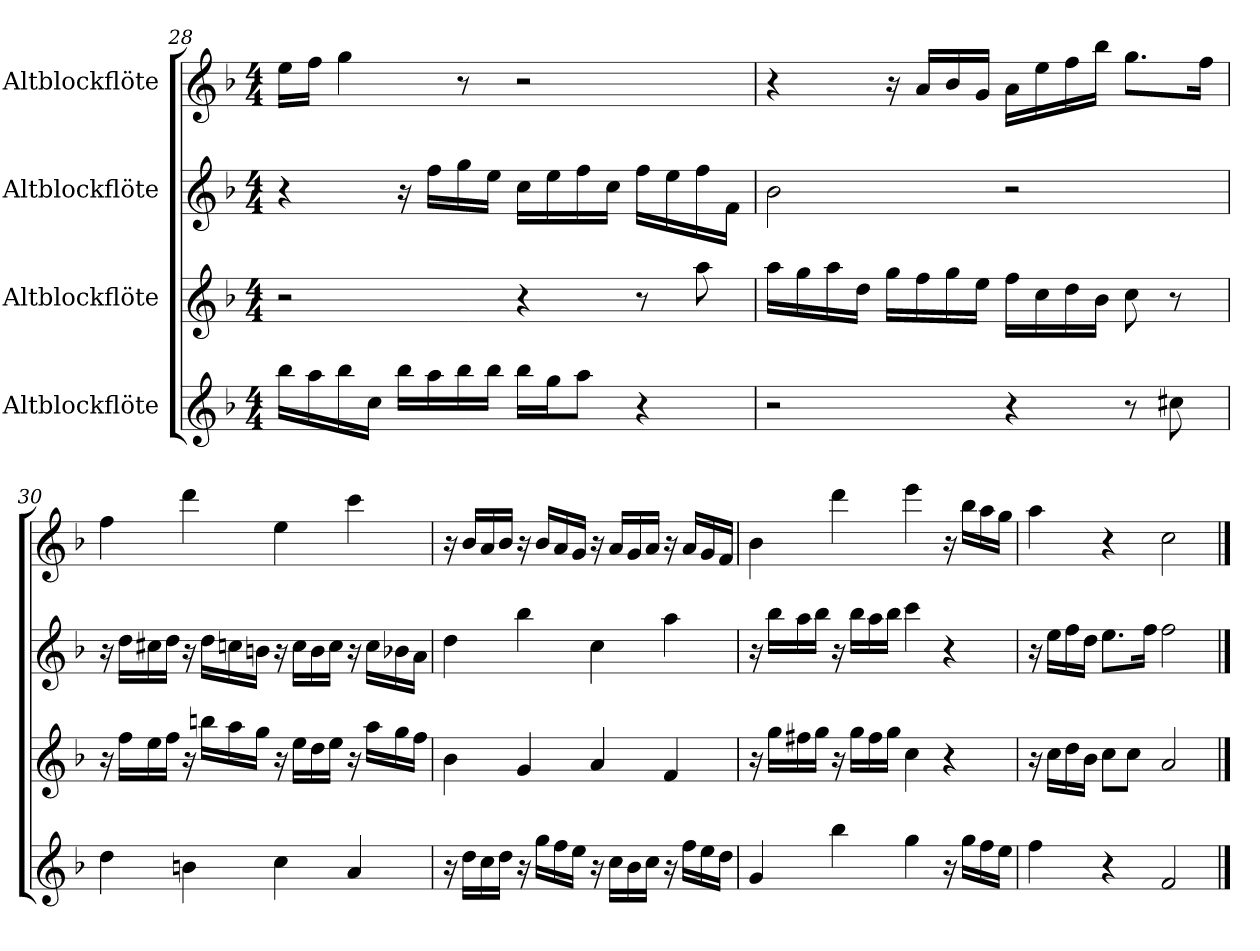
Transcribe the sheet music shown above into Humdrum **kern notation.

**kern	**kern	**kern	**kern
*part4	*part3	*part2	*part1
*staff4	*staff3	*staff2	*staff1
*I"Altblockflöte	*I"Altblockflöte	*I"Altblockflöte	*I"Altblockflöte
*clefG2	*clefG2	*clefG2	*clefG2
*k[b-]	*k[b-]	*k[b-]	*k[b-]
*M4/4	*M4/4	*M4/4	*M4/4
=28	=28	=28	=28
16bb-\LL	2r	4r	16ee\LL
16aa\	.	.	16ff\JJ
16bb-\	.	.	4gg\
16cc\JJ	.	.	.
16bb-\LL	.	16r	.
16aa\	.	16ff\LL	.
16bb-\	.	16gg\	8r
16bb-\JJ	.	16ee\JJ	.
16bb-\LL	4r	16cc\LL	2r
16gg\J	.	16ee\	.
8aa\J	.	16ff\	.
.	.	16cc\JJ	.
4r	8r	16ff\LL	.
.	.	16ee\	.
.	8aa\	16ff\	.
.	.	16f\JJ	.
!!LO:LB:g=z
=29	=29	=29	=29
2r	16aa\LL	2b-\	4r
.	16gg\	.	.
.	16aa\	.	.
.	16dd\JJ	.	.
.	16gg\LL	.	16r
.	16ff\	.	16a/LL
.	16gg\	.	16b-/
.	16ee\JJ	.	16g/JJ
4r	16ff\LL	2r	16a\LL
.	16cc\	.	16ee\
.	16dd\	.	16ff\
.	16b-\JJ	.	16bb-\JJ
8r	8cc\	.	8.gg\L
8cc#X\	8r	.	.
.	.	.	16ff\Jk
=30	=30	=30	=30
4dd\	16r	16r	4ff\
.	16ff\LL	16dd\LL	.
.	16ee\	16cc#X\	.
.	16ff\JJ	16dd\JJ	.
4bn\	16r	16r	4ddd\
.	16bbn\LL	16dd\LL	.
.	16aa\	16ccn\	.
.	16gg\JJ	16bn\JJ	.
4cc\	16r	16r	4ee\
.	16ee\LL	16cc\LL	.
.	16dd\	16b\	.
.	16ee\JJ	16cc\JJ	.
4a/	16r	16r	4ccc\
.	16aa\LL	16cc\LL	.
.	16gg\	16b-X\	.
.	16ff\JJ	16a\JJ	.
=31	=31	=31	=31
16r	4b-\	4dd\	16r
16dd\LL	.	.	16b-/LL
16cc\	.	.	16a/
16dd\JJ	.	.	16b-/JJ
16r	4g/	4bb-\	16r
16gg\LL	.	.	16b-/LL
16ff\	.	.	16a/
16ee\JJ	.	.	16g/JJ
16r	4a/	4cc\	16r
16cc\LL	.	.	16a/LL
16b-\	.	.	16g/
16cc\JJ	.	.	16a/JJ
16r	4f/	4aa\	16r
16ff\LL	.	.	16a/LL
16ee\	.	.	16g/
16dd\JJ	.	.	16f/JJ
!!LO:LB:g=z
=32	=32	=32	=32
4g/	16r	16r	4b-\
.	16gg\LL	16bb-\LL	.
.	16ff#X\	16aa\	.
.	16gg\JJ	16bb-\JJ	.
4bb-\	16r	16r	4ddd\
.	16gg\LL	16bb-\LL	.
.	16ff#\	16aa\	.
.	16gg\JJ	16bb-\JJ	.
4gg\	4cc\	4ccc\	4eee\
16r	4r	4r	16r
16gg\LL	.	.	16bb-\LL
16ff\	.	.	16aa\
16ee\JJ	.	.	16gg\JJ
=33	=33	=33	=33
4ff\	16r	16r	4aa\
.	16cc\LL	16ee\LL	.
.	16dd\	16ff\	.
.	16b-\JJ	16dd\JJ	.
4r	8cc\L	8.ee\L	4r
.	8cc\J	.	.
.	.	16ff\Jk	.
2f/	2a/	2ff\	2cc\
==	==	==	==
*-	*-	*-	*-
